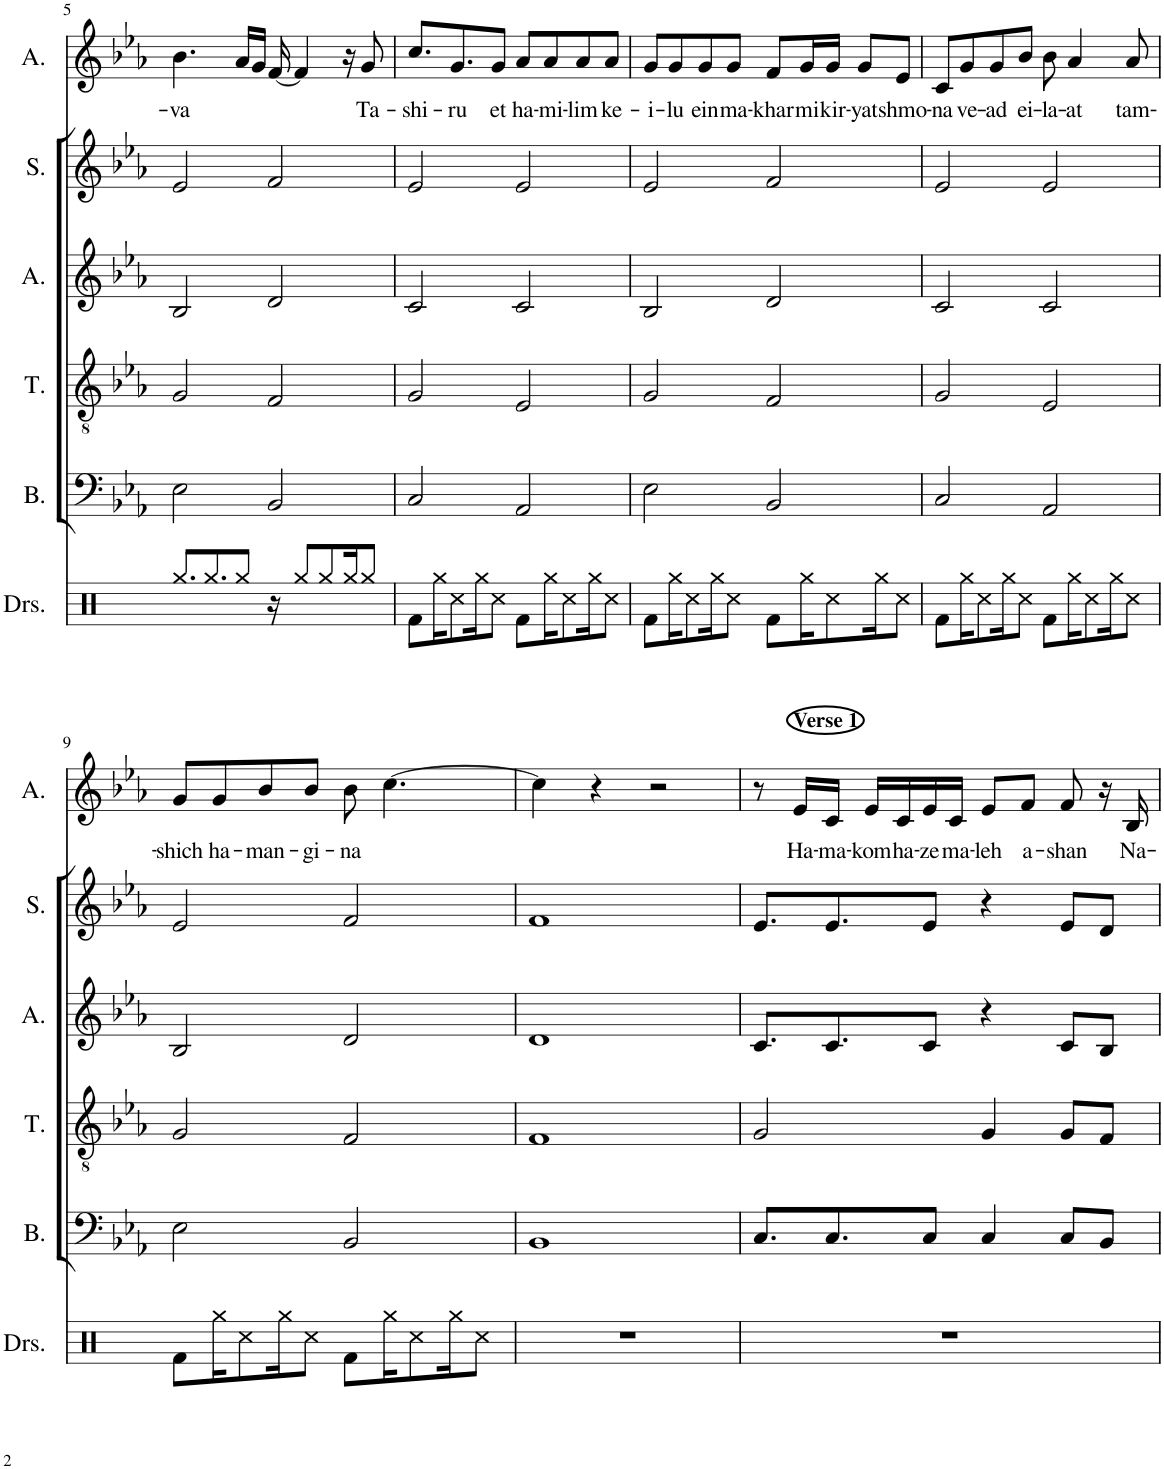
**kern	**kern	**kern	**kern	**kern	**kern	**text
*part6	*part5	*part4	*part3	*part2	*part1	*part1
*staff6	*staff5	*staff4	*staff3	*staff2	*staff1	*staff1
*I"Drumset	*I"Bass	*I"Tenor	*I"Alto	*I"Soprano	*I"Alto	*
*I'Drs.	*I'B.	*I'T.	*I'A.	*I'S.	*I'A.	*
!!LO:PB:g=z
*clefX	*clefF4	*clefGv2	*clefG2	*clefG2	*clefG2	*
*k[b-e-a-]	*k[b-e-a-]	*k[b-e-a-]	*k[b-e-a-]	*k[b-e-a-]	*k[b-e-a-]	*
*M4/4	*M4/4	*M4/4	*M4/4	*M4/4	*M4/4	*
=5	=5	=5	=5	=5	=5	=5
!	!	!	!	!	!	!LO:LY:b
8.Rgg/L	2E-\	2G/	2B-/	2e-/	4.b-\	-va
8.Rgg/	.	.	.	.	.	.
8Rgg/J	.	.	.	.	16a-/LL	.
.	.	.	.	.	16g/JJ	.
16r	2BB-/	2F/	2d/	2f/	[16f/	.
8Rgg/L	.	.	.	.	4f/]	.
8Rgg/	.	.	.	.	.	.
16Rgg/K	.	.	.	.	16r	.
!	!	!	!	!	!	!LO:LY:b
8Rgg/J	.	.	.	.	8g/	Ta-
=6	=6	=6	=6	=6	=6	=6
!	!	!	!	!	!	!LO:LY:b
8Rf\L	2C/	2G/	2c/	2e-/	8.cc/L	-shi-
16Rgg\K	.	.	.	.	.	.
!	!	!	!	!	!	!LO:LY:b
8Rcc\	.	.	.	.	8.g/	-ru
16Rgg\K	.	.	.	.	.	.
!	!	!	!	!	!	!LO:LY:b
8Rcc\J	.	.	.	.	8g/J	et
!	!	!	!	!	!	!LO:LY:b
8Rf\L	2AA-/	2E-/	2c/	2e-/	8a-/L	ha-
!	!	!	!	!	!	!LO:LY:b
16Rgg\K	.	.	.	.	8a-/	-mi-
8Rcc\	.	.	.	.	.	.
!	!	!	!	!	!	!LO:LY:b
.	.	.	.	.	8a-/	-lim
16Rgg\K	.	.	.	.	.	.
!	!	!	!	!	!	!LO:LY:b
8Rcc\J	.	.	.	.	8a-/J	ke-
=7	=7	=7	=7	=7	=7	=7
!	!	!	!	!	!	!LO:LY:b
8Rf\L	2E-\	2G/	2B-/	2e-/	8g/L	-i-
!	!	!	!	!	!	!LO:LY:b
16Rgg\K	.	.	.	.	8g/	-lu
8Rcc\	.	.	.	.	.	.
!	!	!	!	!	!	!LO:LY:b
.	.	.	.	.	8g/	ein
16Rgg\K	.	.	.	.	.	.
!	!	!	!	!	!	!LO:LY:b
8Rcc\J	.	.	.	.	8g/J	ma-
!	!	!	!	!	!	!LO:LY:b
8Rf\L	2BB-/	2F/	2d/	2f/	8f/L	-khar
!	!	!	!	!	!	!LO:LY:b
16Rgg\K	.	.	.	.	16g/L	mi
!	!	!	!	!	!	!LO:LY:b
8Rcc\	.	.	.	.	16g/JJ	kir-
!	!	!	!	!	!	!LO:LY:b
.	.	.	.	.	8g/L	-yat
16Rgg\K	.	.	.	.	.	.
!	!	!	!	!	!	!LO:LY:b
8Rcc\J	.	.	.	.	8e-/J	shmo-
=8	=8	=8	=8	=8	=8	=8
!	!	!	!	!	!	!LO:LY:b
8Rf\L	2C/	2G/	2c/	2e-/	8c/L	na
!	!	!	!	!	!	!LO:LY:b
16Rgg\K	.	.	.	.	8g/	ve-
8Rcc\	.	.	.	.	.	.
!	!	!	!	!	!	!LO:LY:b
.	.	.	.	.	8g/	-ad
16Rgg\K	.	.	.	.	.	.
!	!	!	!	!	!	!LO:LY:b
8Rcc\J	.	.	.	.	8b-/J	ei-
!	!	!	!	!	!	!LO:LY:b
8Rf\L	2AA-/	2E-/	2c/	2e-/	8b-\	-la-
!	!	!	!	!	!	!LO:LY:b
16Rgg\K	.	.	.	.	4a-/	-at
8Rcc\	.	.	.	.	.	.
16Rgg\K	.	.	.	.	.	.
!	!	!	!	!	!	!LO:LY:b
8Rcc\J	.	.	.	.	8a-/	tam-
!!LO:LB:g=z
=9	=9	=9	=9	=9	=9	=9
!	!	!	!	!	!	!LO:LY:b
8Rf\L	2E-\	2G/	2B-/	2e-/	8g/L	-shich
!	!	!	!	!	!	!LO:LY:b
16Rgg\K	.	.	.	.	8g/	ha-
8Rcc\	.	.	.	.	.	.
!	!	!	!	!	!	!LO:LY:b
.	.	.	.	.	8b-/	-man-
16Rgg\K	.	.	.	.	.	.
!	!	!	!	!	!	!LO:LY:b
8Rcc\J	.	.	.	.	8b-/J	-gi-
!	!	!	!	!	!	!LO:LY:b
8Rf\L	2BB-/	2F/	2d/	2f/	8b-\	-na
16Rgg\K	.	.	.	.	[4.cc\	.
8Rcc\	.	.	.	.	.	.
16Rgg\K	.	.	.	.	.	.
8Rcc\J	.	.	.	.	.	.
=10	=10	=10	=10	=10	=10	=10
1r	1BB-	1F	1d	1f	4cc\]	.
.	.	.	.	.	4r	.
.	.	.	.	.	2r	.
=11	=11	=11	=11	=11	=11	=11
1r	8.C/L	2G/	8.c/L	8.e-/L	8r	.
!	!	!	!	!	!LO:TX:a:B:t=Verse 1	!
!	!	!	!	!	!	!LO:LY:b
.	.	.	.	.	16e-/LL	Ha-
!	!	!	!	!	!	!LO:LY:b
.	8.C/	.	8.c/	8.e-/	16c/JJ	-ma-
!	!	!	!	!	!	!LO:LY:b
.	.	.	.	.	16e-/LL	-kom
!	!	!	!	!	!	!LO:LY:b
.	.	.	.	.	16c/	ha-
!	!	!	!	!	!	!LO:LY:b
.	8C/J	.	8c/J	8e-/J	16e-/	-ze
!	!	!	!	!	!	!LO:LY:b
.	.	.	.	.	16c/JJ	ma-
!	!	!	!	!	!	!LO:LY:b
.	4C/	4G/	4r	4r	8e-/L	-leh
!	!	!	!	!	!	!LO:LY:b
.	.	.	.	.	8f/J	a-
!	!	!	!	!	!	!LO:LY:b
.	8C/L	8G/L	8c/L	8e-/L	8f/	-shan
.	8BB-/J	8F/J	8B-/J	8d/J	16r	.
!	!	!	!	!	!	!LO:LY:b
.	.	.	.	.	16B-/	Na-
=	=	=	=	=	=	=
*-	*-	*-	*-	*-	*-	*-
